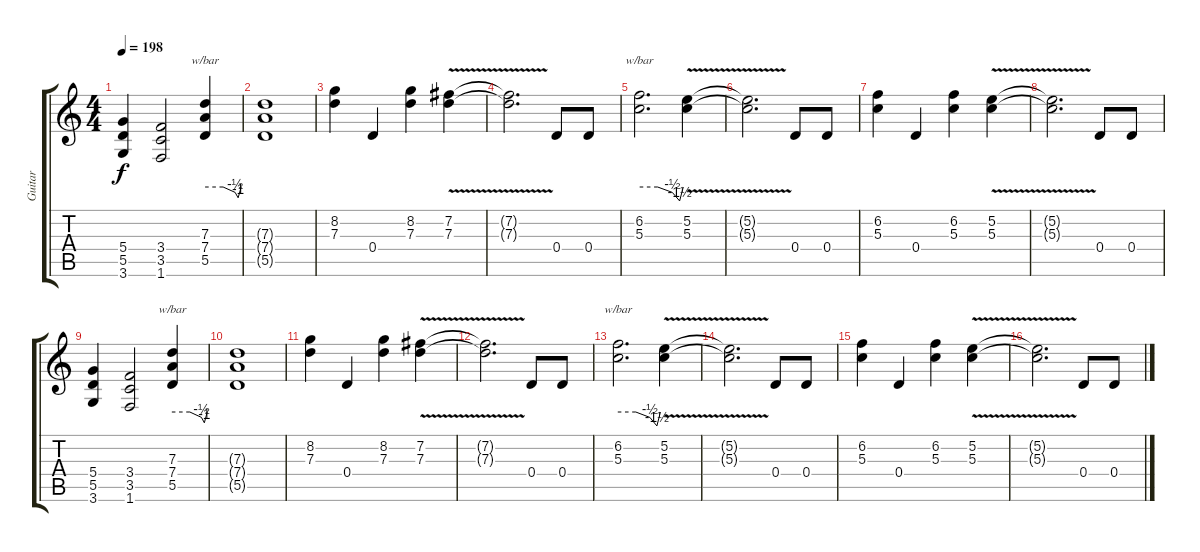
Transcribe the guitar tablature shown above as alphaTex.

\track ("Guitar" "Guitar") {instrument distortionguitar}
\staff {score tabs}
\tuning (E4 B3 G3 D3 A2 E2) {hide}
\ts (4 4)
\tempo 198
\clef g2
\ks c
(5.4 5.5 3.6).4{dy f} (3.4 3.5 1.6).2 (7.3 7.4 5.5).4{tbe (custom default 0 0 30 0 50 -2 55 -4 60 0)} |
(7.3{t} 7.4{t} 5.5{t}).1 |
(8.2 7.3).4 0.4.4 (8.2 7.3).4 (7.2{v} 7.3{v}).4 |
(7.2{v t} 7.3{v t}).2{d} 0.4.8 0.4.8 |
(6.2 5.3).2{d tbe (custom default 0 0 25 0 45 -2 55 -6 60 0)} (5.2{v} 5.3{v}).4 |
(5.2{v t} 5.3{v t}).2{d} 0.4.8 0.4.8 |
(6.2 5.3).4 0.4.4 (6.2 5.3).4 (5.2{v} 5.3{v}).4 |
(5.2{v t} 5.3{v t}).2{d} 0.4.8 0.4.8 |
(5.4 5.5 3.6).4 (3.4 3.5 1.6).2 (7.3 7.4 5.5).4{tbe (custom default 0 0 30 0 50 -2 55 -4 60 0)} |
(7.3{t} 7.4{t} 5.5{t}).1 |
(8.2 7.3).4 0.4.4 (8.2 7.3).4 (7.2{v} 7.3{v}).4 |
(7.2{v t} 7.3{v t}).2{d} 0.4.8 0.4.8 |
(6.2 5.3).2{d tbe (custom default 0 0 25 0 45 -2 55 -6 60 0)} (5.2{v} 5.3{v}).4 |
(5.2{v t} 5.3{v t}).2{d} 0.4.8 0.4.8 |
(6.2 5.3).4 0.4.4 (6.2 5.3).4 (5.2{v} 5.3{v}).4 |
(5.2{v t} 5.3{v t}).2{d} 0.4.8 0.4.8
